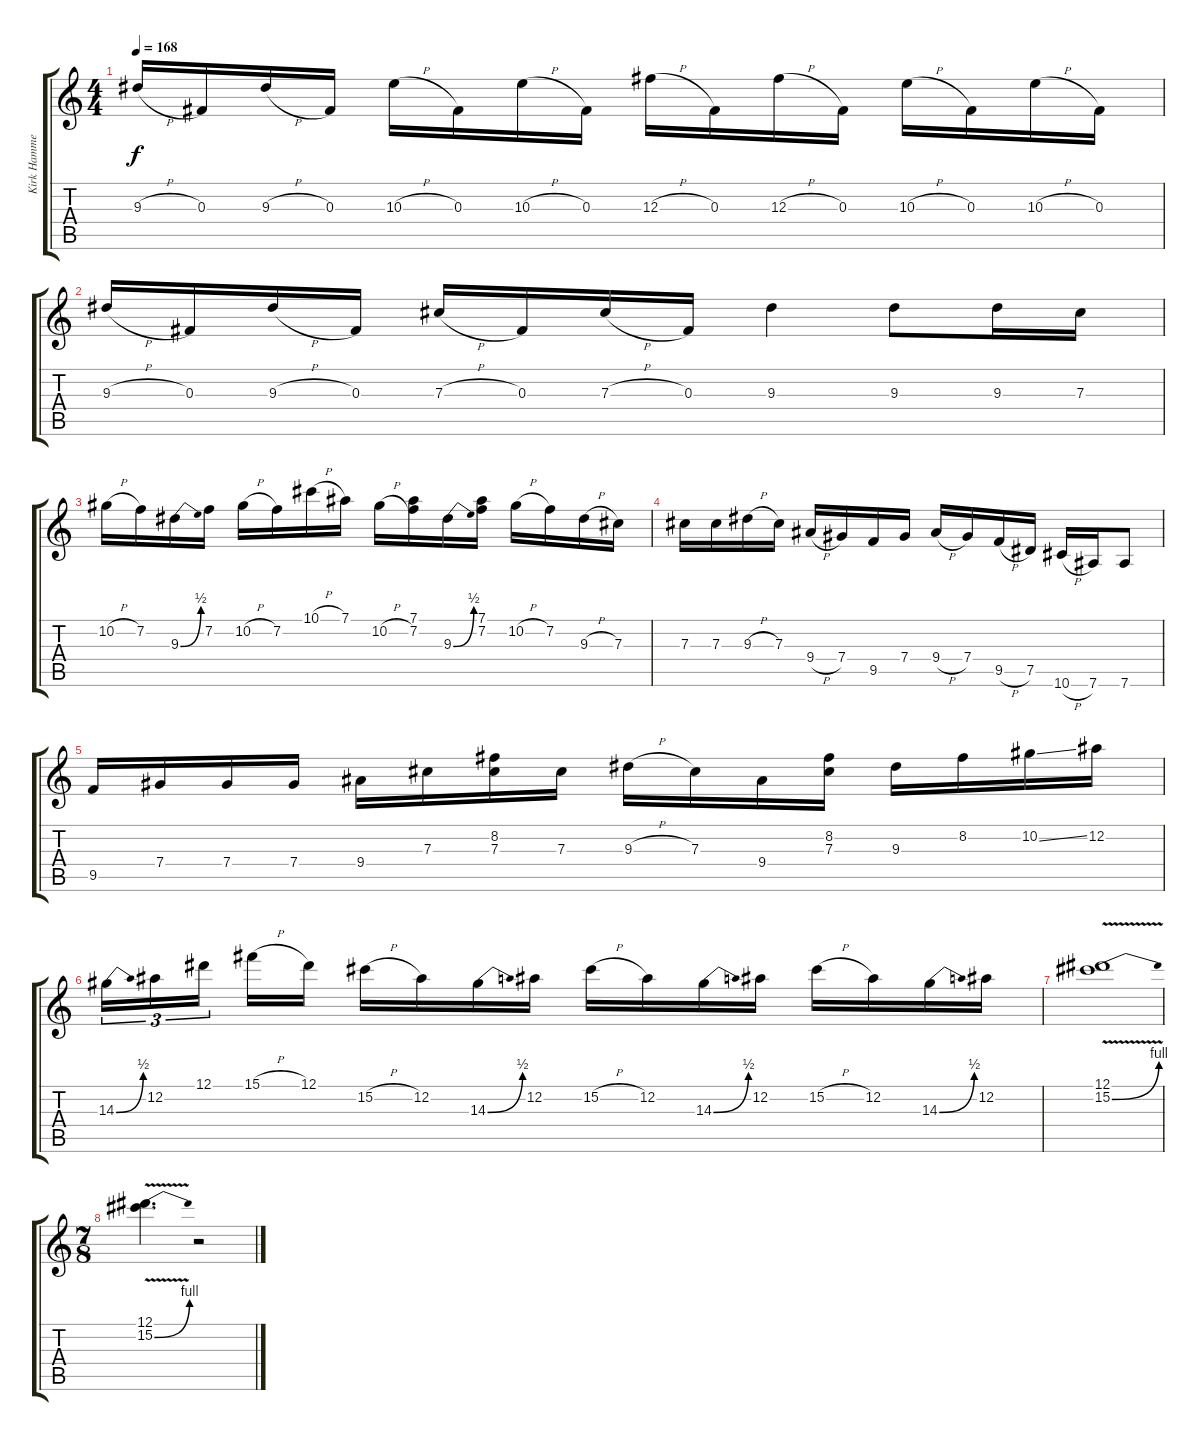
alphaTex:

\track ("Kirk Hammett (Distortion Guitar)" "Kirk Hamme") {instrument overdrivenguitar}
\staff {score tabs}
\tuning (Eb4 Bb3 Gb3 Db3 Ab2 Eb2) {hide}
\ts (4 4)
\tempo 168
\clef g2
\ks c
9.3{h}.16{dy f} 0.3.16 9.3{h}.16 0.3.16 10.3{h}.16 0.3.16 10.3{h}.16 0.3.16 12.3{h}.16 0.3.16 12.3{h}.16 0.3.16 10.3{h}.16 0.3.16 10.3{h}.16 0.3.16 |
9.3{h}.16 0.3.16 9.3{h}.16 0.3.16 7.3{h}.16 0.3.16 7.3{h}.16 0.3.16 9.3.4 9.3.8 9.3.16 7.3.16 |
10.2{h}.16 7.2.16 9.3{be (bend 0 0 60 2)}.16 7.2.16 10.2{h}.16 7.2.16 10.1{h}.16 7.1.16 10.2{h}.16 (7.1 7.2).16 9.3{be (bend 0 0 60 2)}.16 (7.1 7.2).16 10.2{h}.16 7.2.16 9.3{h}.16 7.3.16 |
7.3.16 7.3.16 9.3{h}.16 7.3.16 9.4{h}.16 7.4.16 9.5.16 7.4.16 9.4{h}.16 7.4.16 9.5{h}.16 7.5.16 10.6{h}.16 7.6.16 7.6.8 |
9.5.16 7.4.16 7.4.16 7.4.16 9.4.16 7.3.16 (8.2 7.3).16 7.3.16 9.3{h}.16 7.3.16 9.4.16 (8.2 7.3).16 9.3.16 8.2.16 10.2{ss}.16 12.2.16 |
14.3{be (bend 0 0 60 2)}.16{tu (3 2)} 12.2.16{tu (3 2)} 12.1.16{tu (3 2)} 15.1{h}.16 12.1.16 15.2{h}.16 12.2.16 14.3{be (bend 0 0 60 2)}.16 12.2.16 15.2{h}.16 12.2.16 14.3{be (bend 0 0 60 2)}.16 12.2.16 15.2{h}.16 12.2.16 14.3{be (bend 0 0 60 2)}.16 12.2.16 |
(12.1{v} 15.2{be (bend 0 0 60 4) v}).1 |
\ts (7 8)
(12.1{v} 15.2{be (bend 0 0 60 4) v}).4{d} r.2
